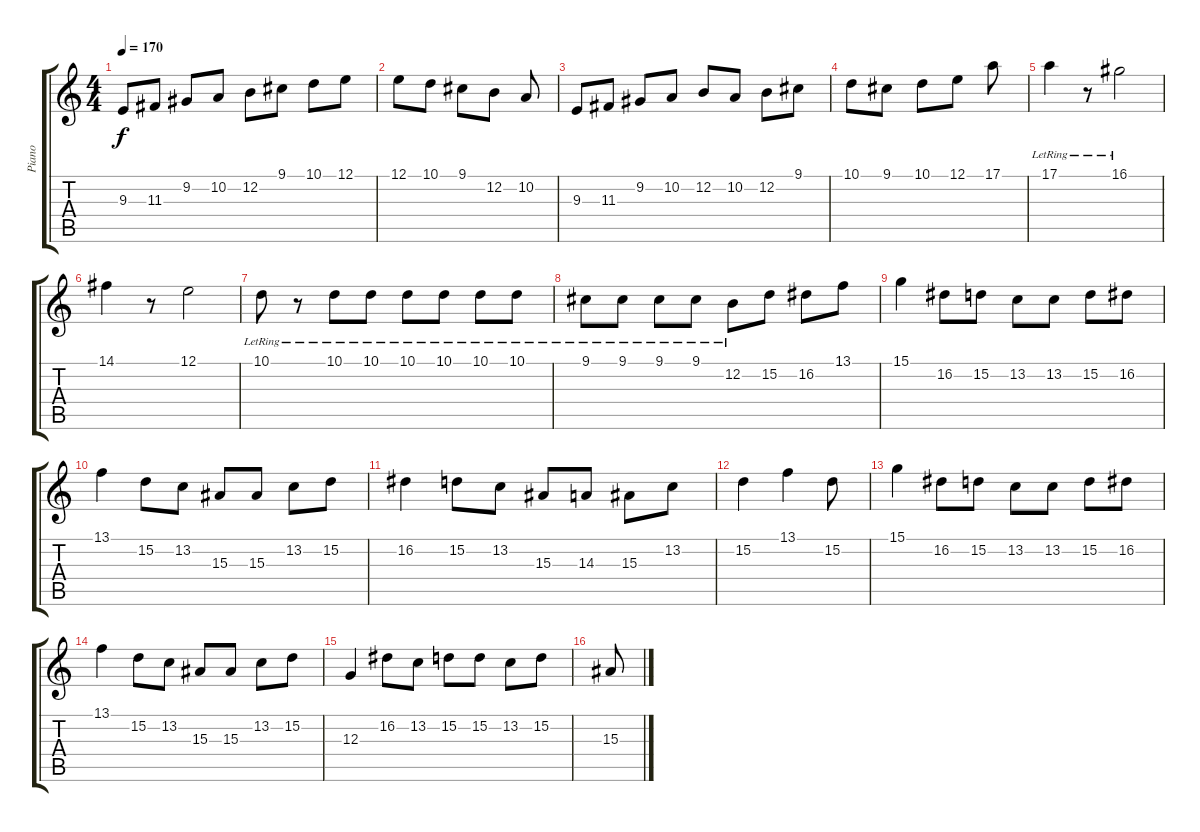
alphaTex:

\track ("Piano" "Piano") {instrument acousticgrandpiano}
\staff {score tabs}
\tuning (E4 B3 G3 D3 A2 E2) {hide}
\ts (4 4)
\tempo 170
\clef g2
\ks c
9.3.8{dy f} 11.3.8 9.2.8 10.2.8 12.2.8 9.1.8 10.1.8 12.1.8 |
12.1.8 10.1.8 9.1.8 12.2.8 10.2.8 |
9.3.8 11.3.8 9.2.8 10.2.8 12.2.8 10.2.8 12.2.8 9.1.8 |
10.1.8 9.1.8 10.1.8 12.1.8 17.1.8 |
17.1{lr}.4 r.8 16.1{lr}.2 |
14.1.4 r.8 12.1.2 |
10.1{lr}.8 r.8 10.1{lr}.8 10.1{lr}.8 10.1{lr}.8 10.1{lr}.8 10.1{lr}.8 10.1{lr}.8 |
9.1{lr}.8 9.1{lr}.8 9.1{lr}.8 9.1{lr}.8 12.2{lr}.8 15.2.8 16.2.8 13.1.8 |
15.1.4 16.2.8 15.2.8 13.2.8 13.2.8 15.2.8 16.2.8 |
13.1.4 15.2.8 13.2.8 15.3.8 15.3.8 13.2.8 15.2.8 |
16.2.4 15.2.8 13.2.8 15.3.8 14.3.8 15.3.8 13.2.8 |
15.2.4 13.1.4 15.2.8 |
15.1.4 16.2.8 15.2.8 13.2.8 13.2.8 15.2.8 16.2.8 |
13.1.4 15.2.8 13.2.8 15.3.8 15.3.8 13.2.8 15.2.8 |
12.3.4 16.2.8 13.2.8 15.2.8 15.2.8 13.2.8 15.2.8 |
15.3.8
